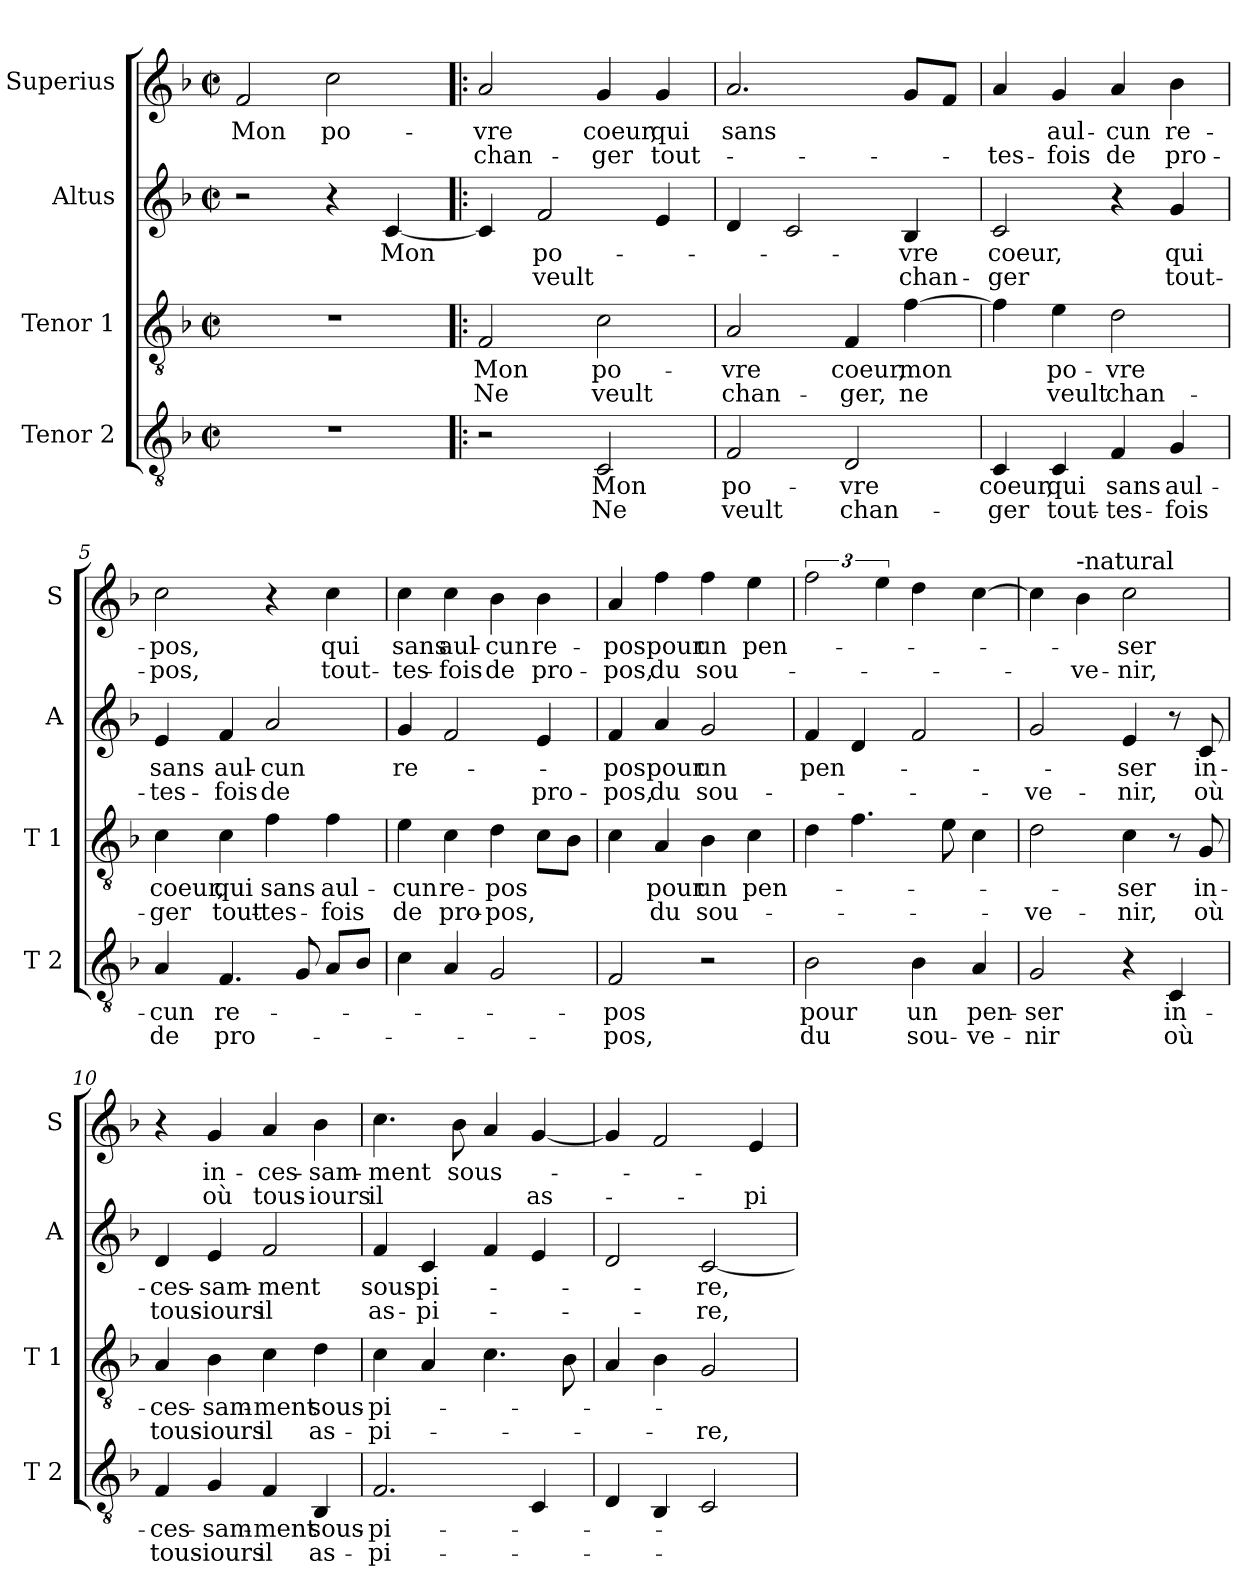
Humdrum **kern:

**kern	**text	**text	**kern	**text	**text	**kern	**text	**text	**kern	**text	**text
*part4	*part4	*part4	*part3	*part3	*part3	*part2	*part2	*part2	*part1	*part1	*part1
*staff4	*staff4	*staff4	*staff3	*staff3	*staff3	*staff2	*staff2	*staff2	*staff1	*staff1	*staff1
*I"Tenor 2	*	*	*I"Tenor 1	*	*	*I"Altus	*	*	*I"Superius	*	*
*I'T 2	*	*	*I'T 1	*	*	*I'A	*	*	*I'S	*	*
*clefGv2	*	*	*clefGv2	*	*	*clefG2	*	*	*clefG2	*	*
*k[b-]	*	*	*k[b-]	*	*	*k[b-]	*	*	*k[b-]	*	*
*F:	*	*	*F:	*	*	*F:	*	*	*F:	*	*
*M2/2	*	*	*M2/2	*	*	*M2/2	*	*	*M2/2	*	*
*met(c|)	*	*	*met(c|)	*	*	*met(c|)	*	*	*met(c|)	*	*
=1	=1	=1	=1	=1	=1	=1	=1	=1	=1	=1	=1
!	!	!	!	!	!	!	!	!	!	!LO:LY:b	!
1r	.	.	1r	.	.	2r	.	.	2f/	Mon	.
!	!	!	!	!	!	!	!	!	!	!LO:LY:b	!
.	.	.	.	.	.	4r	.	.	2cc\	po-	.
!	!	!	!	!	!	!	!LO:LY:b	!	!	!	!
.	.	.	.	.	.	[4c/	Mon	.	.	.	.
=2!|:	=2!|:	=2!|:	=2!|:	=2!|:	=2!|:	=2!|:	=2!|:	=2!|:	=2!|:	=2!|:	=2!|:
!	!	!	!	!LO:LY:b	!LO:LY:b	!	!	!	!	!LO:LY:b	!LO:LY:b
2r	.	.	2F/	Mon	Ne	4c/]	.	.	2a/	-vre	chan-
!	!	!	!	!	!	!	!LO:LY:b	!LO:LY:b	!	!	!
.	.	.	.	.	.	2f/	po-	veult	.	.	.
!	!LO:LY:b	!LO:LY:b	!	!LO:LY:b	!LO:LY:b	!	!	!	!	!LO:LY:b	!LO:LY:b
2C/	Mon	Ne	2c\	po-	veult	.	.	.	4g/	coeur,	-ger
!	!	!	!	!	!	!	!	!	!	!LO:LY:b	!LO:LY:b
.	.	.	.	.	.	4e/	.	.	4g/	qui	tout-
=3	=3	=3	=3	=3	=3	=3	=3	=3	=3	=3	=3
!	!LO:LY:b	!LO:LY:b	!	!LO:LY:b	!LO:LY:b	!	!	!	!	!LO:LY:b	!
2F/	po-	veult	2A/	-vre	chan-	4d/	.	.	2.a/	sans	.
.	.	.	.	.	.	2c/	.	.	.	.	.
!	!LO:LY:b	!LO:LY:b	!	!LO:LY:b	!LO:LY:b	!	!	!	!	!	!
2D/	-vre	chan-	4F/	coeur,	-ger,	.	.	.	.	.	.
!	!	!	!	!LO:LY:b	!LO:LY:b	!	!LO:LY:b	!LO:LY:b	!	!	!
.	.	.	[4f\	mon	ne	4B-/	-vre	chan-	8g/L	.	.
.	.	.	.	.	.	.	.	.	8f/J	.	.
=4	=4	=4	=4	=4	=4	=4	=4	=4	=4	=4	=4
!	!LO:LY:b	!LO:LY:b	!	!	!	!	!LO:LY:b	!LO:LY:b	!	!	!LO:LY:b
4C/	coeur,	-ger	4f\]	.	.	2c/	coeur,	-ger	4a/	.	-tes-
!	!LO:LY:b	!LO:LY:b	!	!LO:LY:b	!LO:LY:b	!	!	!	!	!LO:LY:b	!LO:LY:b
4C/	qui	tout-	4e\	po-	veult	.	.	.	4g/	aul-	-fois
!	!LO:LY:b	!LO:LY:b	!	!LO:LY:b	!LO:LY:b	!	!	!	!	!LO:LY:b	!LO:LY:b
4F/	sans	-tes-	2d\	-vre	chan-	4r	.	.	4a/	-cun	de
!	!LO:LY:b	!LO:LY:b	!	!	!	!	!LO:LY:b	!LO:LY:b	!	!LO:LY:b	!LO:LY:b
4G/	aul-	-fois	.	.	.	4g/	qui	tout-	4b-\	re-	pro-
!!LO:LB:g=z
=5	=5	=5	=5	=5	=5	=5	=5	=5	=5	=5	=5
!	!LO:LY:b	!LO:LY:b	!	!LO:LY:b	!LO:LY:b	!	!LO:LY:b	!LO:LY:b	!	!LO:LY:b	!LO:LY:b
4A/	-cun	de	4c\	coeur,	-ger	4e/	sans	-tes-	2cc\	-pos,	-pos,
!	!LO:LY:b	!LO:LY:b	!	!LO:LY:b	!LO:LY:b	!	!LO:LY:b	!LO:LY:b	!	!	!
4.F/	re-	pro-	4c\	qui	tout-	4f/	aul-	-fois	.	.	.
!	!	!	!	!LO:LY:b	!LO:LY:b	!	!LO:LY:b	!LO:LY:b	!	!	!
.	.	.	4f\	sans	-tes-	2a/	-cun	de	4r	.	.
8G/	.	.	.	.	.	.	.	.	.	.	.
!	!	!	!	!LO:LY:b	!LO:LY:b	!	!	!	!	!LO:LY:b	!LO:LY:b
8A/L	.	.	4f\	aul-	-fois	.	.	.	4cc\	qui	tout-
8B-/J	.	.	.	.	.	.	.	.	.	.	.
=6	=6	=6	=6	=6	=6	=6	=6	=6	=6	=6	=6
!	!	!	!	!LO:LY:b	!LO:LY:b	!	!LO:LY:b	!	!	!LO:LY:b	!LO:LY:b
4c\	.	.	4e\	-cun	de	4g/	re-	.	4cc\	sans	-tes-
!	!	!	!	!LO:LY:b	!LO:LY:b	!	!	!	!	!LO:LY:b	!LO:LY:b
4A/	.	.	4c\	re-	pro-	2f/	.	.	4cc\	aul-	-fois
!	!	!	!	!LO:LY:b	!LO:LY:b	!	!	!	!	!LO:LY:b	!LO:LY:b
2G/	.	.	4d\	-pos	-pos,	.	.	.	4b-\	-cun	de
!	!	!	!	!	!	!	!	!LO:LY:b	!	!LO:LY:b	!LO:LY:b
.	.	.	8c\L	.	.	4e/	.	pro-	4b-\	re-	pro-
.	.	.	8B-\J	.	.	.	.	.	.	.	.
=7	=7	=7	=7	=7	=7	=7	=7	=7	=7	=7	=7
!	!LO:LY:b	!LO:LY:b	!	!	!	!	!LO:LY:b	!LO:LY:b	!	!LO:LY:b	!LO:LY:b
2F/	-pos	-pos,	4c\	.	.	4f/	-pos	-pos,	4a/	-pos	-pos,
!	!	!	!	!LO:LY:b	!LO:LY:b	!	!LO:LY:b	!LO:LY:b	!	!LO:LY:b	!LO:LY:b
.	.	.	4A/	pour	du	4a/	pour	du	4ff\	pour	du
!	!	!	!	!LO:LY:b	!LO:LY:b	!	!LO:LY:b	!LO:LY:b	!	!LO:LY:b	!LO:LY:b
2r	.	.	4B-\	un	sou-	2g/	un	sou-	4ff\	un	sou-
!	!	!	!	!LO:LY:b	!	!	!	!	!	!LO:LY:b	!
.	.	.	4c\	pen-	.	.	.	.	4ee\	pen-	.
=8	=8	=8	=8	=8	=8	=8	=8	=8	=8	=8	=8
!	!LO:LY:b	!LO:LY:b	!	!	!	!	!LO:LY:b	!	!	!	!
2B-\	pour	du	4d\	.	.	4f/	pen-	.	3ff\	.	.
.	.	.	4.f\	.	.	4d/	.	.	.	.	.
.	.	.	.	.	.	.	.	.	6ee\	.	.
!	!LO:LY:b	!LO:LY:b	!	!	!	!	!	!	!	!	!
4B-\	un	sou-	.	.	.	2f/	.	.	4dd\	.	.
.	.	.	8e\	.	.	.	.	.	.	.	.
!	!LO:LY:b	!LO:LY:b	!	!	!	!	!	!	!	!	!
4A/	pen-	-ve-	4c\	.	.	.	.	.	[4cc\	.	.
=9	=9	=9	=9	=9	=9	=9	=9	=9	=9	=9	=9
!	!LO:LY:b	!LO:LY:b	!	!	!LO:LY:b	!	!	!LO:LY:b	!	!	!
2G/	-ser	-nir	2d\	.	-ve-	2g/	.	-ve-	4cc\]	.	.
!	!	!	!	!	!	!	!	!	!LO:TX:a:t=-natural	!	!
!	!	!	!	!	!	!	!	!	!	!	!LO:LY:b
.	.	.	.	.	.	.	.	.	4b-\	.	-ve-
!	!	!	!	!LO:LY:b	!LO:LY:b	!	!LO:LY:b	!LO:LY:b	!	!LO:LY:b	!LO:LY:b
4r	.	.	4c\	-ser	-nir,	4e/	-ser	-nir,	2cc\	-ser	-nir,
!	!LO:LY:b	!LO:LY:b	!	!	!	!	!	!	!	!	!
4C/	in-	où	8r	.	.	8r	.	.	.	.	.
!	!	!	!	!LO:LY:b	!LO:LY:b	!	!LO:LY:b	!LO:LY:b	!	!	!
.	.	.	8G/	in-	où	8c/	in-	où	.	.	.
!!LO:LB:g=z
=10	=10	=10	=10	=10	=10	=10	=10	=10	=10	=10	=10
!	!LO:LY:b	!LO:LY:b	!	!LO:LY:b	!LO:LY:b	!	!LO:LY:b	!LO:LY:b	!	!	!
4F/	-ces-	tous-	4A/	-ces-	tous-	4d/	-ces-	tous-	4r	.	.
!	!LO:LY:b	!LO:LY:b	!	!LO:LY:b	!LO:LY:b	!	!LO:LY:b	!LO:LY:b	!	!LO:LY:b	!LO:LY:b
4G/	-sam-	-iours	4B-\	-sam-	-iours	4e/	-sam-	-iours	4g/	in-	où
!	!LO:LY:b	!LO:LY:b	!	!LO:LY:b	!LO:LY:b	!	!LO:LY:b	!LO:LY:b	!	!LO:LY:b	!LO:LY:b
4F/	-ment	il	4c\	-ment	il	2f/	-ment	il	4a/	-ces-	tous-
!	!LO:LY:b	!LO:LY:b	!	!LO:LY:b	!LO:LY:b	!	!	!	!	!LO:LY:b	!LO:LY:b
4BB-/	sous-	as-	4d\	sous-	as-	.	.	.	4b-\	-sam-	-iours
=11	=11	=11	=11	=11	=11	=11	=11	=11	=11	=11	=11
!	!LO:LY:b	!LO:LY:b	!	!LO:LY:b	!LO:LY:b	!	!LO:LY:b	!LO:LY:b	!	!LO:LY:b	!LO:LY:b
2.F/	-pi-	-pi-	4c\	-pi-	-pi-	4f/	sous-	as-	4.cc\	-ment	il
!	!	!	!	!	!	!	!LO:LY:b	!LO:LY:b	!	!	!
.	.	.	4A/	.	.	4c/	-pi-	-pi-	.	.	.
!	!	!	!	!	!	!	!	!	!	!LO:LY:b	!
.	.	.	.	.	.	.	.	.	8b-\	sous-	.
.	.	.	4.c\	.	.	4f/	.	.	4a/	.	.
!	!	!	!	!	!	!	!	!	!	!	!LO:LY:b
4C/	.	.	.	.	.	4e/	.	.	[4g/	.	as-
.	.	.	8B-\	.	.	.	.	.	.	.	.
=12	=12	=12	=12	=12	=12	=12	=12	=12	=12	=12	=12
4D/	.	.	4A/	.	.	2d/	.	.	4g/]	.	.
4BB-/	.	.	4B-\	.	.	.	.	.	2f/	.	.
!	!	!	!	!	!LO:LY:b	!	!LO:LY:b	!LO:LY:b	!	!	!
2C/	.	.	2G/	.	-re,	[2c/	-re,	-re,	.	.	.
!	!	!	!	!	!	!	!	!	!	!	!LO:LY:b
.	.	.	.	.	.	.	.	.	4e/	.	-pi-
=	=	=	=	=	=	=	=	=	=	=	=
*-	*-	*-	*-	*-	*-	*-	*-	*-	*-	*-	*-
